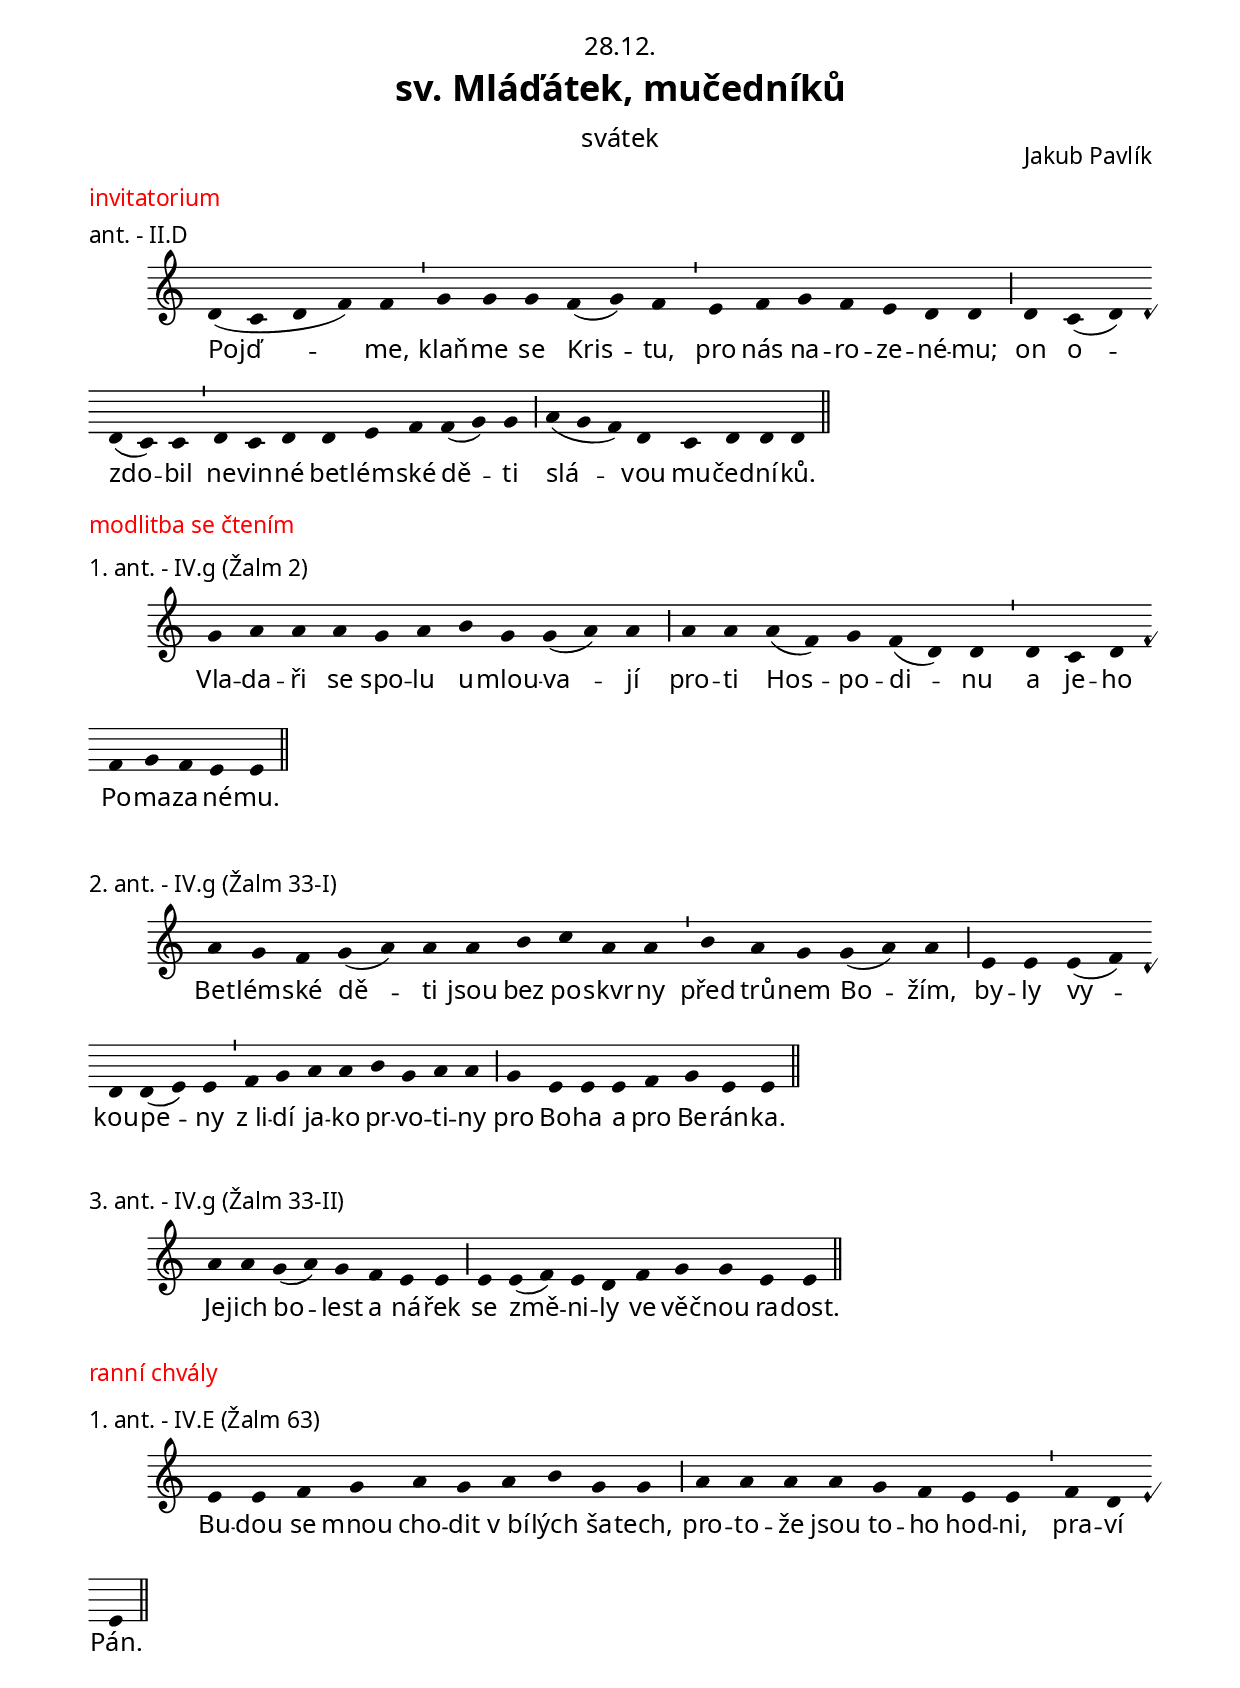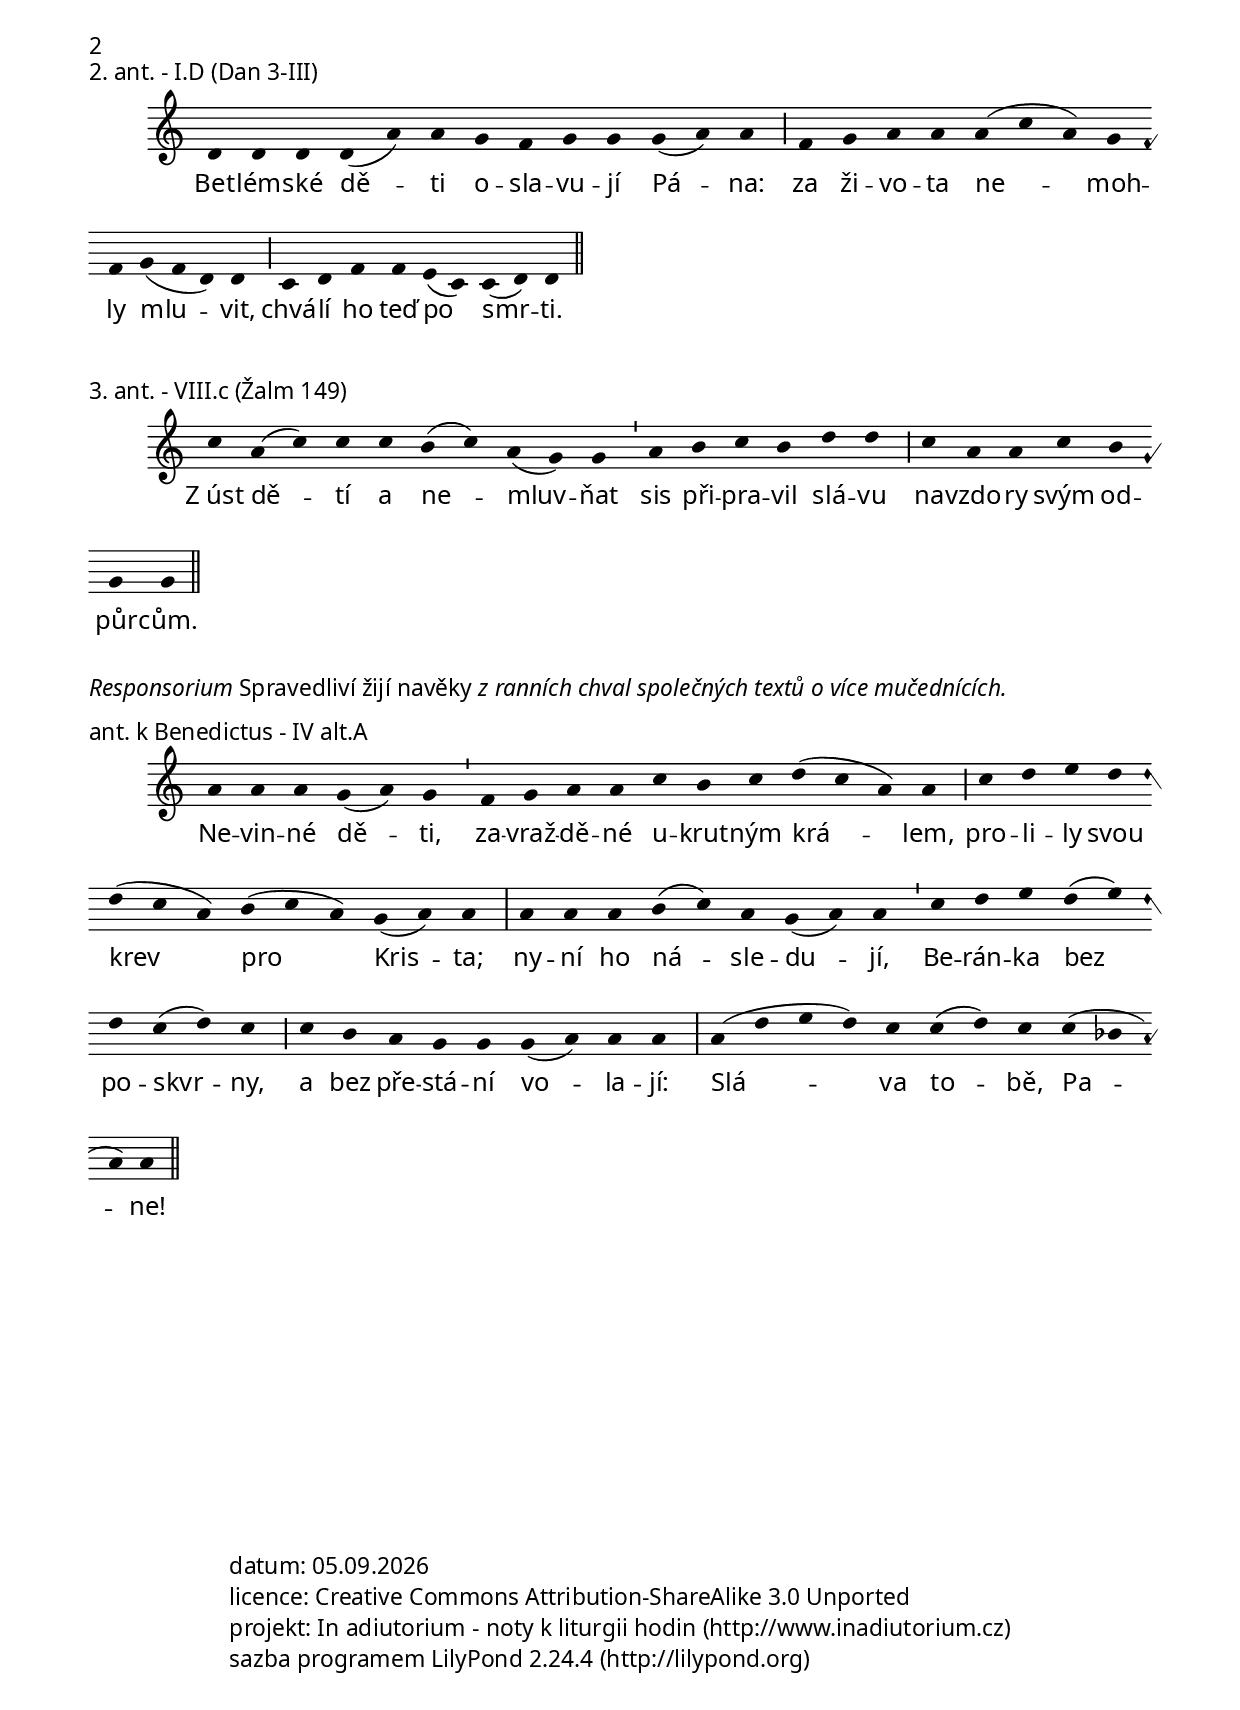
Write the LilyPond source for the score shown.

\version "2.16.0"

\include "../spolecne.ly"

\header {
  title = \markup\titleSvatek
            "sv. Mláďátek, mučedníků"
            "svátek"
            28.12.
  composer = "Jakub Pavlík"
}

\markup {\nadpisHodinka {"invitatorium"}}

\score {
  \relative c' {
    \choralniRezim
    d4( c d f) f \barMin g g g f( g) f \barMin e f g f e d d \barMaior
    d c( d) d( c) c \barMin d c d d e f f( g) g \barMaior
    a( g f) d c d d d \barFinalis
  }
  \addlyrics {
    Pojď -- me, klaň -- me se Kris -- tu, pro nás na -- ro -- ze -- né -- mu;
    on o -- zdo -- bil ne -- vin -- né bet -- lém -- ské dě -- ti
    slá -- vou mu -- čed -- ní -- ků.
  }
  \header {
    quid = "ant."
    modus = "II"
    differentia = "D"
    psalmus = ""
    id = "invit"
    piece = \markup {\sestavTitulekBezZalmu}
  }
}

\markup {\nadpisHodinka {"modlitba se čtením"}}

\score {
  \relative c'' {
    \choralniRezim
    g a a a g a b g g( a) a \barMaior
    a a a( f) g f( d) d \barMin
    d c d f g f e e \barFinalis
  }
  \addlyrics {
    Vla -- da -- ři se spo -- lu u -- mlou -- va -- jí
    pro -- ti Hos -- po -- di -- nu
    a je -- ho Po -- ma -- za -- né -- mu.
  }
  \header {
    quid = "1. ant."
    modus = "IV"
    differentia = "g"
    psalmus = "Žalm 2"
    fial = "pust_triduum.ly#pa-mc-ant1?cast"
    id = "mc-a1"
    piece = \markup {\sestavTitulek}
  }
}

\score {
  \relative c'' {
    \choralniRezim
    a4 g f g( a) a a b c a a \barMin
    b a g g( a) a \barMaior
    e e e( f) d d( e) e \barMin
    f g a a b g a a \barMaior
    g e e e f g e e \barFinalis
  }
  \addlyrics {
    Bet -- lém -- ské dě -- ti jsou bez po -- skvr -- ny
    před trů -- nem Bo -- žím,
    by -- ly vy -- kou -- pe -- ny
    z_li -- dí ja -- ko pr -- vo -- ti -- ny
    pro Bo -- ha a pro Be -- rán -- ka.
  }
  \header {
    quid = "2. ant."
    modus = "IV"
    differentia = "g"
    psalmus = "Žalm 33-I"
    id = "mc-a2"
    piece = \markup {\sestavTitulek}
  }
}

\score {
  \relative c'' {
    \choralniRezim
    a4 a g( a) g f e e \barMaior
    e e( f) e d f g g e e \barFinalis
  }
  \addlyrics {
    Je -- jich bo -- lest a ná -- řek
    se změ -- ni -- ly ve věč -- nou ra -- dost.
  }
  \header {
    quid = "3. ant."
    modus = "IV"
    differentia = "g"
    psalmus = "Žalm 33-II"
    id = "mc-a3"
    piece = \markup {\sestavTitulek}
  }
}

\markup {\nadpisHodinka {"ranní chvály"}}

\score {
  \relative c' {
    \choralniRezim
    e4 e f g a g a b g g \barMaior
    a a a a g f e e \barMin f d e \barFinalis
  }
  \addlyrics {
    Bu -- dou se mnou cho -- dit v_bí -- lých ša -- tech,
    pro -- to -- že jsou to -- ho hod -- ni, pra -- ví Pán.
  }
  \header {
    quid = "1. ant."
    modus = "IV"
    differentia = "E"
    psalmus = "Žalm 63"
    id = "rch-a1"
    piece = \markup {\sestavTitulek}
  }
}

\score {
  \relative c' {
    \choralniRezim
    d4 d d d( a') a g f g g g( a) a \barMaior
    f g a a a( c a) g f g( f d) d \barMaior
    c d f f e( c) c( d) d \barFinalis
  }
  \addlyrics {
    Bet -- lém -- ské dě -- ti o -- sla -- vu -- jí Pá -- na:
    za ži -- vo -- ta ne -- moh -- ly mlu -- vit,
    chvá -- lí ho teď po smr -- ti.
  }
  \header {
    quid = "2. ant."
    modus = "I"
    differentia = "D"
    psalmus = "Dan 3-III"
    id = "rch-a2"
    piece = \markup {\sestavTitulek}
  }
}

\score {
  \relative c'' {
    \choralniRezim
    c4 a( c) c4 c4 b( c) a( g) g \barMin
    a b c b d d \barMaior
    c a a c b g g \barFinalis
  }
  \addlyrics {
    Z_úst dě -- tí a ne -- mluv -- ňat
    sis při -- pra -- vil slá -- vu
    na -- vzdo -- ry svým od -- půr -- cům.
  }
  \header {
    quid = "3. ant."
    modus = "VIII"
    differentia = "c"
    psalmus = "Žalm 149"
    id = "rch-a3"
    fons = "zacatek ze zaltare, so 4.t., rch, 3.a."
    fial = "fial://antifony/tyden4_7sobota.ly#rch-ant3?zacatek"
    piece = \markup {\sestavTitulek}
  }
}

\markup\italic{
  Responsorium \upright{Spravedliví žijí navěky}
  z ranních chval společných textů o více mučednících.
}

\score {
  \relative c'' {
    \choralniRezim
    a4 a a g( a) g \barMin
    f g a a c b c d( c a) a \barMaior
    c d e d d( c a) b( c a) g( a) a \barMax

    a a a b( c) a g( a) a \barMin
    c d e d( e) d c( d) c \barMaior
    c b a g g g( a) a a \barMax

    a( d e d) c c( d) c c( bes a) a \barFinalis
  }
  \addlyrics {
    Ne -- vin -- né dě -- ti,
    za -- vraž -- dě -- né u -- krut -- ným krá -- lem,
    pro -- li -- ly svou krev pro Kris -- ta;

    ny -- ní ho ná -- sle -- du -- jí,
    Be -- rán -- ka bez po -- skvr -- ny,
    a bez pře -- stá -- ní vo -- la -- jí:

    Slá -- va to -- bě, Pa -- ne!
  }
  \header {
    quid = "ant. k Benedictus"
    modus = "IV alt"
    differentia = "A"
    psalmus = ""
    id = "rch-aben"
    piece = \markup {\sestavTitulekBezZalmu}
  }
}